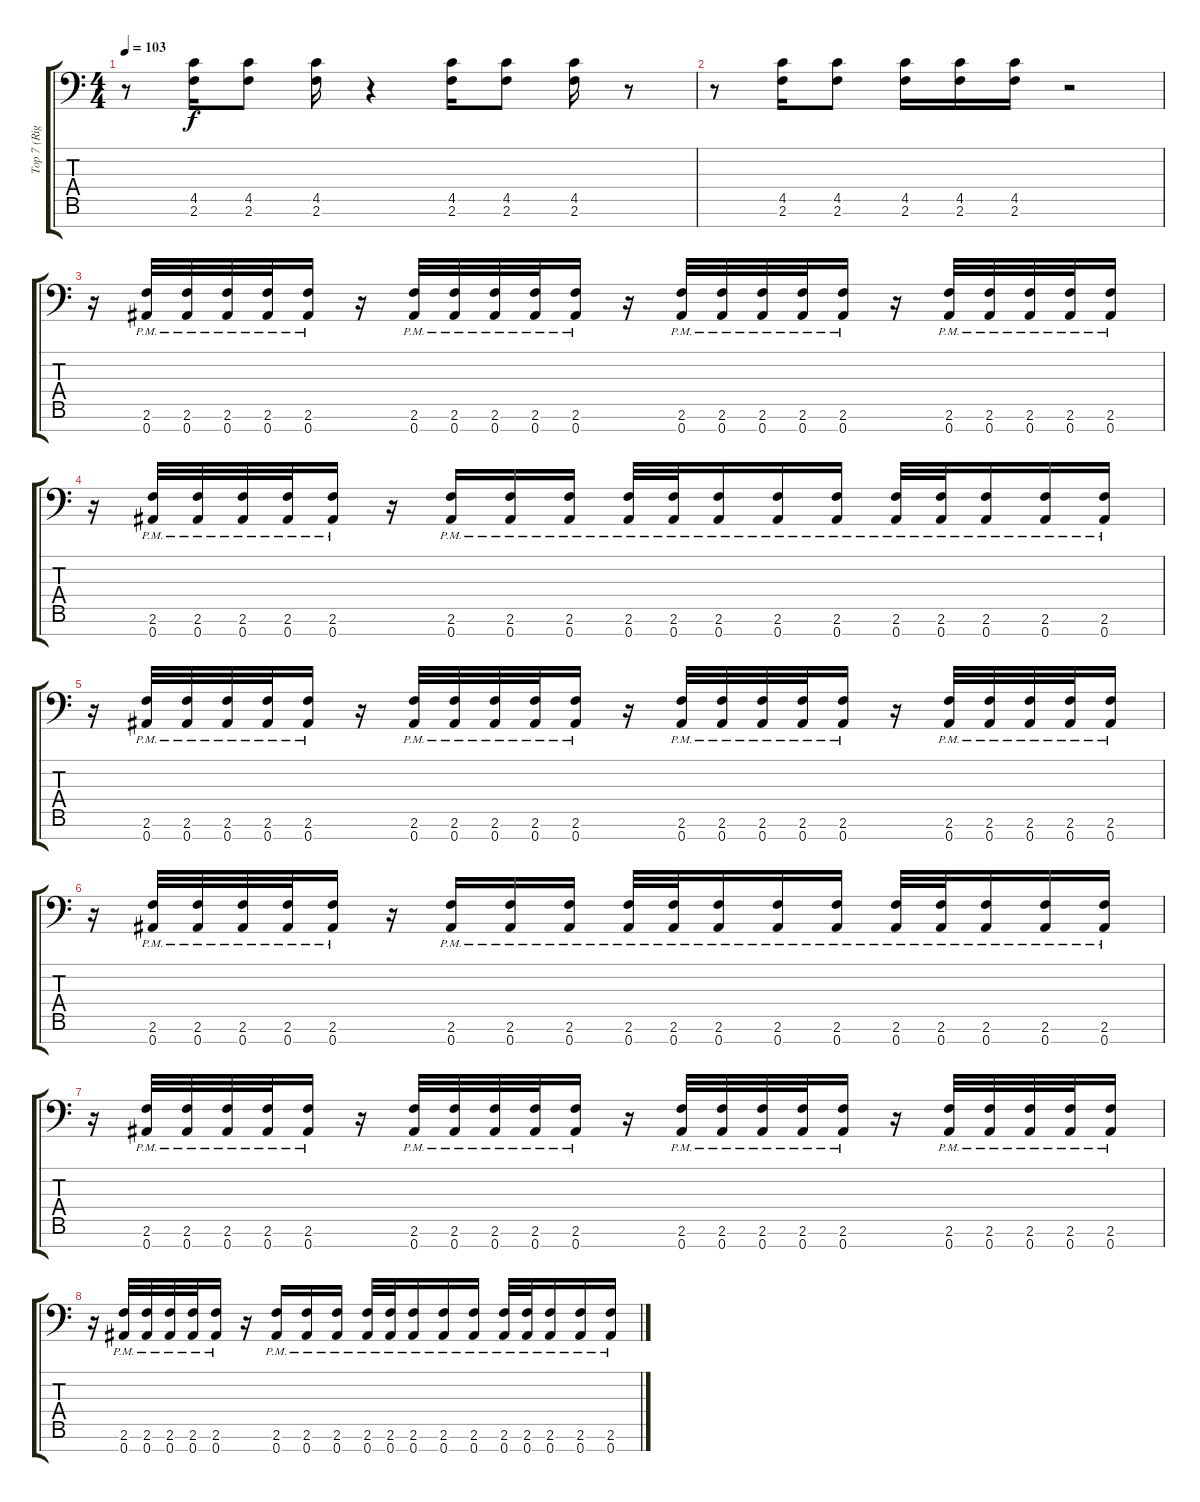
\track ("Top 7 (Right Guitar)" "Top 7 (Rig") {instrument distortionguitar}
\staff {score tabs}
\tuning (Eb4 Bb3 Gb3 Db3 Ab2 Eb2 Bb1) {hide}
\ts (4 4)
\tempo 103
\clef f4
\ks c
r.8{dy f} (4.5 2.6).16 (4.5 2.6).8 (4.5 2.6).16 r.4 (4.5 2.6).16 (4.5 2.6).8 (4.5 2.6).16 r.8 |
r.8 (4.5 2.6).16 (4.5 2.6).8 (4.5 2.6).16 (4.5 2.6).16 (4.5 2.6).16 r.2 |
r.16 (2.6{pm} 0.7{pm}).32 (2.6{pm} 0.7{pm}).32 (2.6{pm} 0.7{pm}).32 (2.6{pm} 0.7{pm}).32 (2.6{pm} 0.7{pm}).16 r.16 (2.6{pm} 0.7{pm}).32 (2.6{pm} 0.7{pm}).32 (2.6{pm} 0.7{pm}).32 (2.6{pm} 0.7{pm}).32 (2.6{pm} 0.7{pm}).16 r.16 (2.6{pm} 0.7{pm}).32 (2.6{pm} 0.7{pm}).32 (2.6{pm} 0.7{pm}).32 (2.6{pm} 0.7{pm}).32 (2.6{pm} 0.7{pm}).16 r.16 (2.6{pm} 0.7{pm}).32 (2.6{pm} 0.7{pm}).32 (2.6{pm} 0.7{pm}).32 (2.6{pm} 0.7{pm}).32 (2.6{pm} 0.7{pm}).16 |
r.16 (2.6{pm} 0.7{pm}).32 (2.6{pm} 0.7{pm}).32 (2.6{pm} 0.7{pm}).32 (2.6{pm} 0.7{pm}).32 (2.6{pm} 0.7{pm}).16 r.16 (2.6{pm} 0.7{pm}).16 (2.6{pm} 0.7{pm}).16 (2.6{pm} 0.7{pm}).16 (2.6{pm} 0.7{pm}).32 (2.6 0.7{pm}).32 (2.6{pm} 0.7{pm}).16 (2.6{pm} 0.7{pm}).16 (2.6{pm} 0.7{pm}).16 (2.6{pm} 0.7{pm}).32 (2.6{pm} 0.7{pm}).32 (2.6{pm} 0.7{pm}).16 (2.6{pm} 0.7{pm}).16 (2.6{pm} 0.7{pm}).16 |
r.16 (2.6{pm} 0.7{pm}).32 (2.6{pm} 0.7{pm}).32 (2.6{pm} 0.7{pm}).32 (2.6{pm} 0.7{pm}).32 (2.6{pm} 0.7{pm}).16 r.16 (2.6{pm} 0.7{pm}).32 (2.6{pm} 0.7{pm}).32 (2.6{pm} 0.7{pm}).32 (2.6{pm} 0.7{pm}).32 (2.6{pm} 0.7{pm}).16 r.16 (2.6{pm} 0.7{pm}).32 (2.6{pm} 0.7{pm}).32 (2.6{pm} 0.7{pm}).32 (2.6{pm} 0.7{pm}).32 (2.6{pm} 0.7{pm}).16 r.16 (2.6{pm} 0.7{pm}).32 (2.6{pm} 0.7{pm}).32 (2.6{pm} 0.7{pm}).32 (2.6{pm} 0.7{pm}).32 (2.6{pm} 0.7{pm}).16 |
r.16 (2.6{pm} 0.7{pm}).32 (2.6{pm} 0.7{pm}).32 (2.6{pm} 0.7{pm}).32 (2.6{pm} 0.7{pm}).32 (2.6{pm} 0.7{pm}).16 r.16 (2.6{pm} 0.7{pm}).16 (2.6{pm} 0.7{pm}).16 (2.6{pm} 0.7{pm}).16 (2.6{pm} 0.7{pm}).32 (2.6 0.7{pm}).32 (2.6{pm} 0.7{pm}).16 (2.6{pm} 0.7{pm}).16 (2.6{pm} 0.7{pm}).16 (2.6{pm} 0.7{pm}).32 (2.6{pm} 0.7{pm}).32 (2.6{pm} 0.7{pm}).16 (2.6{pm} 0.7{pm}).16 (2.6{pm} 0.7{pm}).16 |
r.16 (2.6{pm} 0.7{pm}).32 (2.6{pm} 0.7{pm}).32 (2.6{pm} 0.7{pm}).32 (2.6{pm} 0.7{pm}).32 (2.6{pm} 0.7{pm}).16 r.16 (2.6{pm} 0.7{pm}).32 (2.6{pm} 0.7{pm}).32 (2.6{pm} 0.7{pm}).32 (2.6{pm} 0.7{pm}).32 (2.6{pm} 0.7{pm}).16 r.16 (2.6{pm} 0.7{pm}).32 (2.6{pm} 0.7{pm}).32 (2.6{pm} 0.7{pm}).32 (2.6{pm} 0.7{pm}).32 (2.6{pm} 0.7{pm}).16 r.16 (2.6{pm} 0.7{pm}).32 (2.6{pm} 0.7{pm}).32 (2.6{pm} 0.7{pm}).32 (2.6{pm} 0.7{pm}).32 (2.6{pm} 0.7{pm}).16 |
r.16 (2.6{pm} 0.7{pm}).32 (2.6{pm} 0.7{pm}).32 (2.6{pm} 0.7{pm}).32 (2.6{pm} 0.7{pm}).32 (2.6{pm} 0.7{pm}).16 r.16 (2.6{pm} 0.7{pm}).16 (2.6{pm} 0.7{pm}).16 (2.6{pm} 0.7{pm}).16 (2.6{pm} 0.7{pm}).32 (2.6 0.7{pm}).32 (2.6{pm} 0.7{pm}).16 (2.6{pm} 0.7{pm}).16 (2.6{pm} 0.7{pm}).16 (2.6{pm} 0.7{pm}).32 (2.6{pm} 0.7{pm}).32 (2.6{pm} 0.7{pm}).16 (2.6{pm} 0.7{pm}).16 (2.6{pm} 0.7{pm}).16
